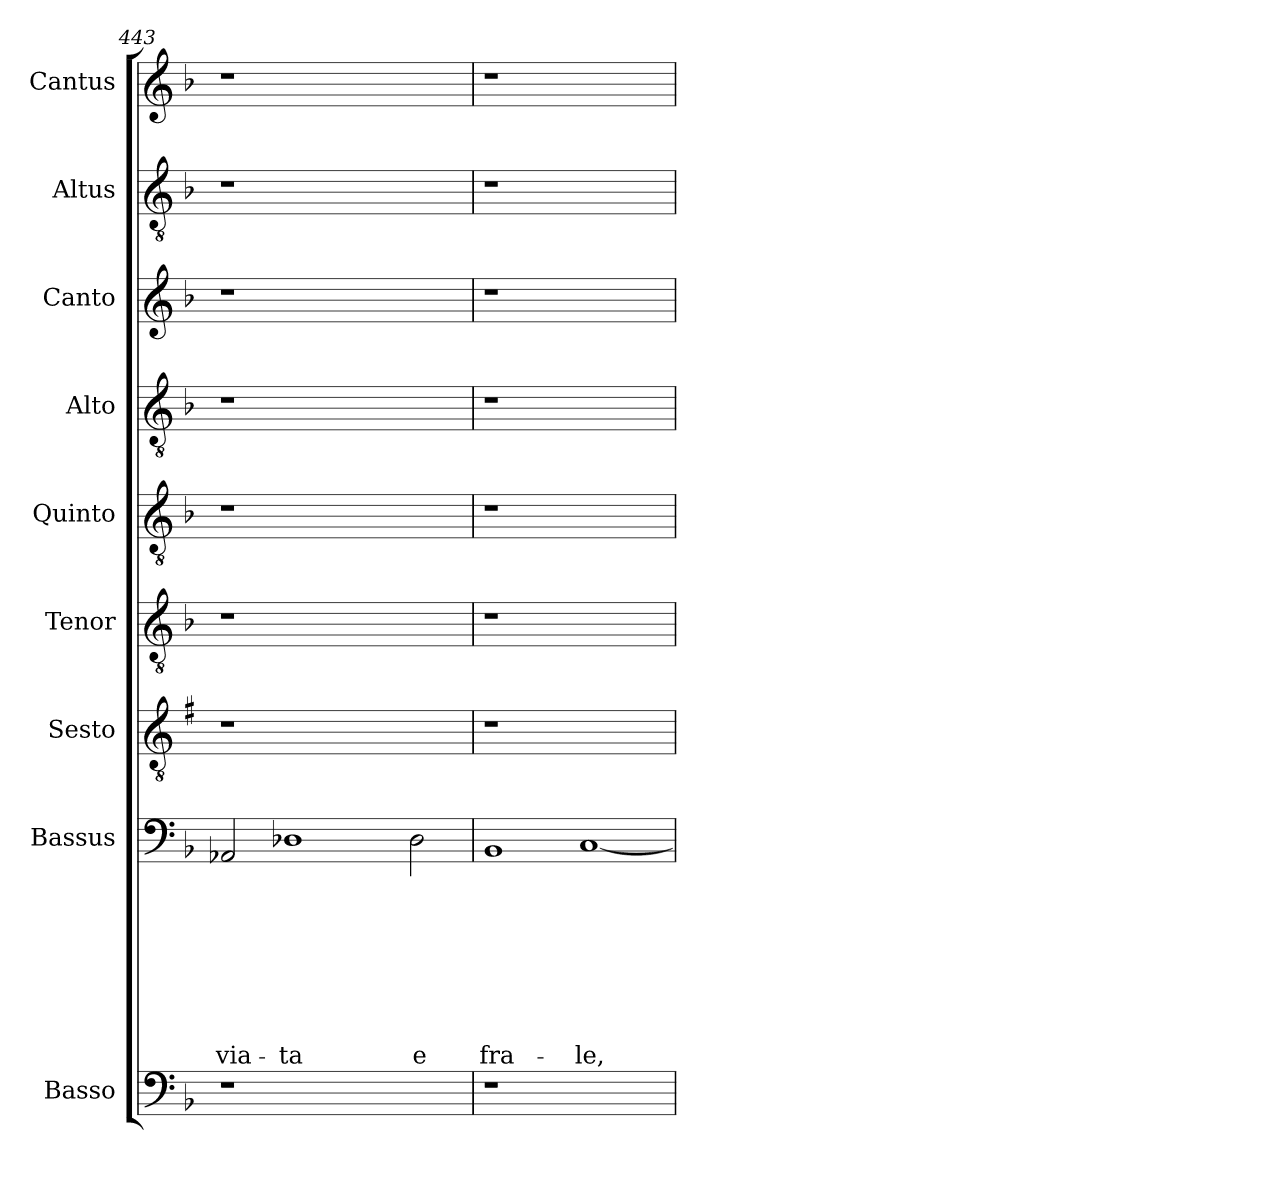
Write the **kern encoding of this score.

**kern	**kern	**text	**text	**text	**text	**text	**text	**text	**text	**kern	**kern	**kern	**kern	**kern	**kern	**kern
*part9	*part8	*part8	*part8	*part8	*part8	*part8	*part8	*part8	*part8	*part7	*part6	*part5	*part4	*part3	*part2	*part1
*staff9	*staff8	*staff8	*staff8	*staff8	*staff8	*staff8	*staff8	*staff8	*staff8	*staff7	*staff6	*staff5	*staff4	*staff3	*staff2	*staff1
*I"Basso	*I"Bassus	*	*	*	*	*	*	*	*	*I"Sesto	*I"Tenor	*I"Quinto	*I"Alto	*I"Canto	*I"Altus	*I"Cantus
*	*	*	*	*	*	*	*	*	*	*I'Sesto	*I'Tenor	*I'Quinto	*I'Alto	*I'Canto	*I'Altus	*I'Cantus
*clefF4	*clefF4	*	*	*	*	*	*	*	*	*clefGv2	*clefGv2	*clefGv2	*clefGv2	*clefG2	*clefGv2	*clefG2
*k[b-]	*k[b-]	*	*	*	*	*	*	*	*	*k[f#]	*k[b-]	*k[b-]	*k[b-]	*k[b-]	*k[b-]	*k[b-]
*F:	*F:	*	*	*	*	*	*	*	*	*G:	*F:	*F:	*F:	*F:	*F:	*F:
=443	=443	=443	=443	=443	=443	=443	=443	=443	=443	=443	=443	=443	=443	=443	=443	=443
!	!	!	!	!	!	!	!	!	!LO:LY:b	!	!	!	!	!	!	!
1r	2AA-X/	.	.	.	.	.	.	.	-via-	1r	1r	1r	1r	1r	1r	1r
!	!	!	!	!	!	!	!	!	!LO:LY:b	!	!	!	!	!	!	!
.	1D-X	.	.	.	.	.	.	.	-ta	.	.	.	.	.	.	.
1ryy	.	.	.	.	.	.	.	.	.	1ryy	1ryy	1ryy	1ryy	1ryy	1ryy	1ryy
!	!	!	!	!	!	!	!	!	!LO:LY:b	!	!	!	!	!	!	!
.	2D-\	.	.	.	.	.	.	.	e	.	.	.	.	.	.	.
=444	=444	=444	=444	=444	=444	=444	=444	=444	=444	=444	=444	=444	=444	=444	=444	=444
!	!	!	!	!	!	!	!	!	!LO:LY:b	!	!	!	!	!	!	!
1r	1BB-	.	.	.	.	.	.	.	fra-	1r	1r	1r	1r	1r	1r	1r
!	!	!	!	!	!	!	!	!	!LO:LY:b	!	!	!	!	!	!	!
1ryy	[<1C	.	.	.	.	.	.	.	-le,	1ryy	1ryy	1ryy	1ryy	1ryy	1ryy	1ryy
=	=	=	=	=	=	=	=	=	=	=	=	=	=	=	=	=
*-	*-	*-	*-	*-	*-	*-	*-	*-	*-	*-	*-	*-	*-	*-	*-	*-
